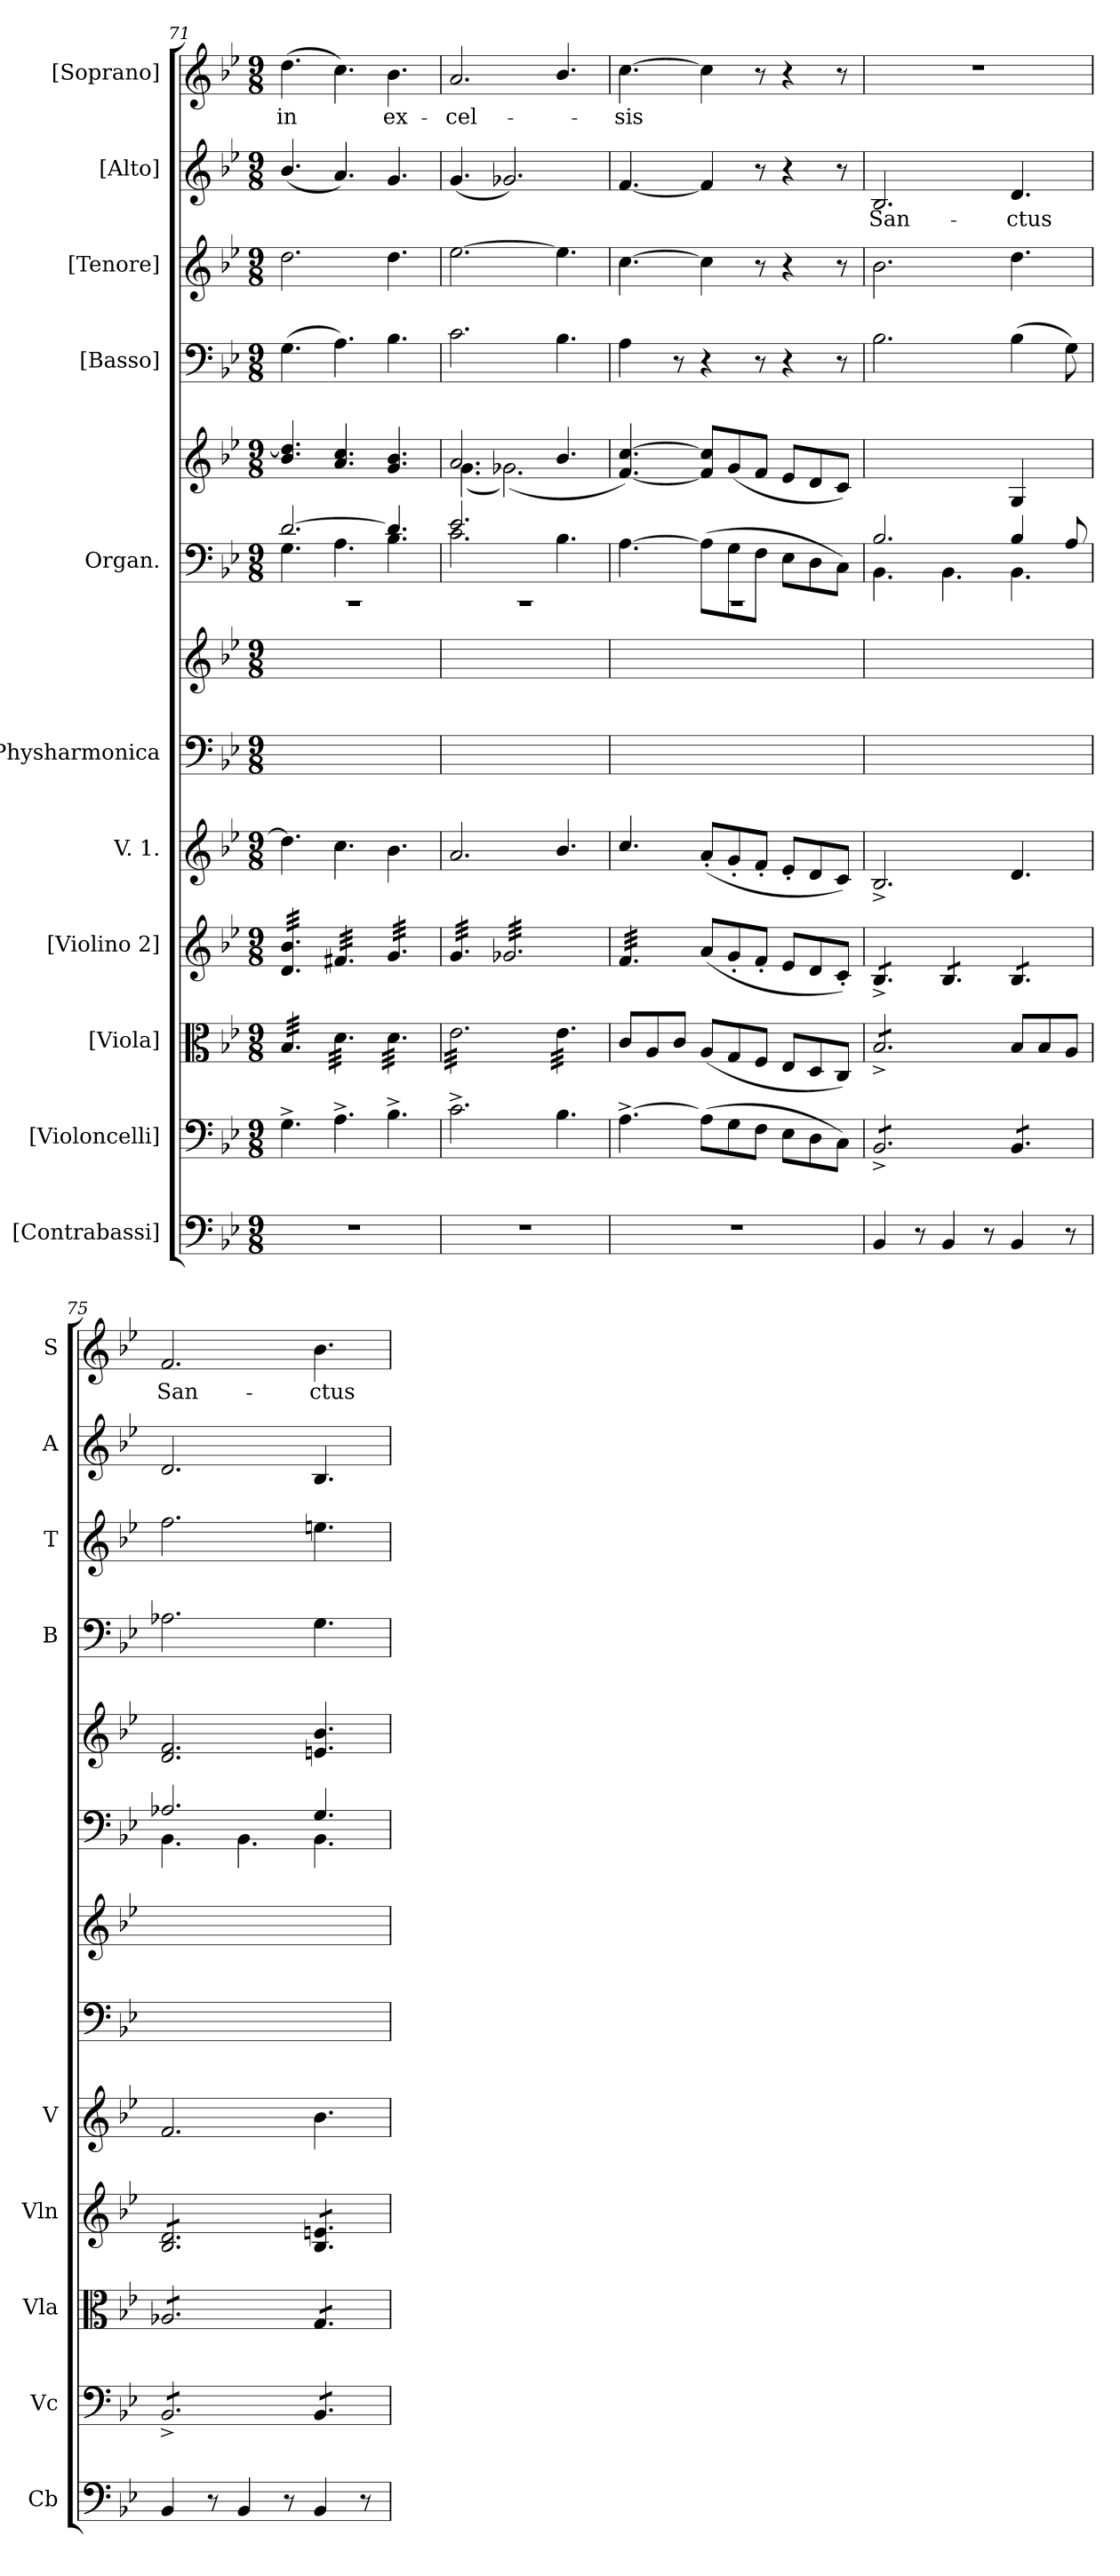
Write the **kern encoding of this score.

**kern	**kern	**kern	**kern	**kern	**kern	**kern	**kern	**kern	**kern	**kern	**kern	**text	**kern	**text
*part11	*part10	*part9	*part8	*part7	*part6	*part6	*part5	*part5	*part4	*part3	*part2	*part2	*part1	*part1
*staff13	*staff12	*staff11	*staff10	*staff9	*staff8	*staff7	*staff6	*staff5	*staff4	*staff3	*staff2	*staff2	*staff1	*staff1
*I"[Contrabassi]	*I"[Violoncelli]	*I"[Viola]	*I"[Violino 2]	*I"V. 1.	*I"Physharmonica	*	*I"Organ.	*	*I"[Basso]	*I"[Tenore]	*I"[Alto]	*	*I"[Soprano]	*
*I'Cb	*I'Vc	*I'Vla	*I'Vln	*I'V	*	*	*	*	*I'B	*I'T	*I'A	*	*I'S	*
*clefF4	*clefF4	*clefC3	*clefG2	*clefG2	*clefF4	*clefG2	*clefF4	*clefG2	*clefF4	*clefG2	*clefG2	*	*clefG2	*
*	*	*	*	*	*	*	*	*	*	*ITrd7c12	*	*	*	*
*k[b-e-]	*k[b-e-]	*k[b-e-]	*k[b-e-]	*k[b-e-]	*k[b-e-]	*k[b-e-]	*k[b-e-]	*k[b-e-]	*k[b-e-]	*k[b-e-]	*k[b-e-]	*	*k[b-e-]	*
*B-:	*B-:	*B-:	*B-:	*B-:	*B-:	*B-:	*B-:	*B-:	*B-:	*B-:	*B-:	*	*B-:	*
*M9/8	*M9/8	*M9/8	*M9/8	*M9/8	*M9/8	*M9/8	*M9/8	*M9/8	*M9/8	*M9/8	*M9/8	*	*M9/8	*
=71	=71	=71	=71	=71	=71	=71	=71	=71	=71	=71	=71	=71	=71	=71
!LO:N:vis=1.	!	!	!	!	!	!	!	!	!	!	!	!	!	!
*	*	*	*	*	*	*	*^	*	*	*	*	*	*	*
*	*	*	*	*	*	*	*	*^	*	*	*	*	*	*	*
*	*	*tremolo	*	*	*	*	*	*	*	*	*	*	*	*	*	*
*	*	*	*tremolo	*	*	*	*	*	*	*	*	*	*	*	*	*
8%9r	4.G^\	32B-/LLL	32d/ 32b-/LLL	4.dd\]	8%9ryy	8%9ryy	[2.d/	8%9rCC	4.G\	4.b-/ 4.dd]/	(4.G\	2.d\	(4.b-/	.	(4.dd\	in
.	.	32B-/	32d/ 32b-/	.	.	.	.	.	.	.	.	.	.	.	.	.
.	.	32B-/	32d/ 32b-/	.	.	.	.	.	.	.	.	.	.	.	.	.
.	.	32B-/	32d/ 32b-/	.	.	.	.	.	.	.	.	.	.	.	.	.
.	.	32B-/	32d/ 32b-/	.	.	.	.	.	.	.	.	.	.	.	.	.
.	.	32B-/	32d/ 32b-/	.	.	.	.	.	.	.	.	.	.	.	.	.
.	.	32B-/	32d/ 32b-/	.	.	.	.	.	.	.	.	.	.	.	.	.
.	.	32B-/	32d/ 32b-/	.	.	.	.	.	.	.	.	.	.	.	.	.
.	.	32B-/	32d/ 32b-/	.	.	.	.	.	.	.	.	.	.	.	.	.
.	.	32B-/	32d/ 32b-/	.	.	.	.	.	.	.	.	.	.	.	.	.
.	.	32B-/	32d/ 32b-/	.	.	.	.	.	.	.	.	.	.	.	.	.
.	.	32B-/JJJ	32d/ 32b-/JJJ	.	.	.	.	.	.	.	.	.	.	.	.	.
.	4.A^\	32d\LLL	32f#X/LLL	4.cc\	.	.	.	.	4.A\	4.a/ 4.cc/	4.A\)	.	4.a/)	.	4.cc\)	.
.	.	32d\	32f#X/	.	.	.	.	.	.	.	.	.	.	.	.	.
.	.	32d\	32f#X/	.	.	.	.	.	.	.	.	.	.	.	.	.
.	.	32d\	32f#X/	.	.	.	.	.	.	.	.	.	.	.	.	.
.	.	32d\	32f#X/	.	.	.	.	.	.	.	.	.	.	.	.	.
.	.	32d\	32f#X/	.	.	.	.	.	.	.	.	.	.	.	.	.
.	.	32d\	32f#X/	.	.	.	.	.	.	.	.	.	.	.	.	.
.	.	32d\	32f#X/	.	.	.	.	.	.	.	.	.	.	.	.	.
.	.	32d\	32f#X/	.	.	.	.	.	.	.	.	.	.	.	.	.
.	.	32d\	32f#X/	.	.	.	.	.	.	.	.	.	.	.	.	.
.	.	32d\	32f#X/	.	.	.	.	.	.	.	.	.	.	.	.	.
.	.	32d\JJJ	32f#X/JJJ	.	.	.	.	.	.	.	.	.	.	.	.	.
.	4.B-^\	32d\LLL	32g/LLL	4.b-\	.	.	4.d/]	.	4.B-\	4.g/ 4.b-/	4.B-\	4.d\	4.g/	.	4.b-\	ex-
.	.	32d\	32g/	.	.	.	.	.	.	.	.	.	.	.	.	.
.	.	32d\	32g/	.	.	.	.	.	.	.	.	.	.	.	.	.
.	.	32d\	32g/	.	.	.	.	.	.	.	.	.	.	.	.	.
.	.	32d\	32g/	.	.	.	.	.	.	.	.	.	.	.	.	.
.	.	32d\	32g/	.	.	.	.	.	.	.	.	.	.	.	.	.
.	.	32d\	32g/	.	.	.	.	.	.	.	.	.	.	.	.	.
.	.	32d\	32g/	.	.	.	.	.	.	.	.	.	.	.	.	.
.	.	32d\	32g/	.	.	.	.	.	.	.	.	.	.	.	.	.
.	.	32d\	32g/	.	.	.	.	.	.	.	.	.	.	.	.	.
.	.	32d\	32g/	.	.	.	.	.	.	.	.	.	.	.	.	.
.	.	32d\JJJ	32g/JJJ	.	.	.	.	.	.	.	.	.	.	.	.	.
=72	=72	=72	=72	=72	=72	=72	=72	=72	=72	=72	=72	=72	=72	=72	=72	=72
!LO:N:vis=1.	!	!	!	!	!	!	!	!	!	!	!	!	!	!	!	!LO:LY:color=grey
*	*	*	*	*	*	*	*	*	*	*^	*	*	*	*	*	*
8%9r	2.c^\	32e-\LLL	32g/LLL	2.a/	8%9ryy	8%9ryy	2.e-/	8%9rCC	2.c\	2.a/	(4.g\	2.c\	[2.e-\	(4.g/	.	2.a/	-cel-
.	.	32e-\	32g/	.	.	.	.	.	.	.	.	.	.	.	.	.	.
.	.	32e-\	32g/	.	.	.	.	.	.	.	.	.	.	.	.	.	.
.	.	32e-\	32g/	.	.	.	.	.	.	.	.	.	.	.	.	.	.
.	.	32e-\	32g/	.	.	.	.	.	.	.	.	.	.	.	.	.	.
.	.	32e-\	32g/	.	.	.	.	.	.	.	.	.	.	.	.	.	.
.	.	32e-\	32g/	.	.	.	.	.	.	.	.	.	.	.	.	.	.
.	.	32e-\	32g/	.	.	.	.	.	.	.	.	.	.	.	.	.	.
.	.	32e-\	32g/	.	.	.	.	.	.	.	.	.	.	.	.	.	.
.	.	32e-\	32g/	.	.	.	.	.	.	.	.	.	.	.	.	.	.
.	.	32e-\	32g/	.	.	.	.	.	.	.	.	.	.	.	.	.	.
.	.	32e-\	32g/JJJ	.	.	.	.	.	.	.	.	.	.	.	.	.	.
.	.	32e-\	32g-X/LLL	.	.	.	.	.	.	.	(2.g-X\)	.	.	2.g-X/)	.	.	.
.	.	32e-\	32g-X/	.	.	.	.	.	.	.	.	.	.	.	.	.	.
.	.	32e-\	32g-X/	.	.	.	.	.	.	.	.	.	.	.	.	.	.
.	.	32e-\	32g-X/	.	.	.	.	.	.	.	.	.	.	.	.	.	.
.	.	32e-\	32g-X/	.	.	.	.	.	.	.	.	.	.	.	.	.	.
.	.	32e-\	32g-X/	.	.	.	.	.	.	.	.	.	.	.	.	.	.
.	.	32e-\	32g-X/	.	.	.	.	.	.	.	.	.	.	.	.	.	.
.	.	32e-\	32g-X/	.	.	.	.	.	.	.	.	.	.	.	.	.	.
.	.	32e-\	32g-X/	.	.	.	.	.	.	.	.	.	.	.	.	.	.
.	.	32e-\	32g-X/	.	.	.	.	.	.	.	.	.	.	.	.	.	.
.	.	32e-\	32g-X/	.	.	.	.	.	.	.	.	.	.	.	.	.	.
.	.	32e-\JJJ	32g-X/	.	.	.	.	.	.	.	.	.	.	.	.	.	.
.	4.B-\	32e-\LLL	32g-X/	4.b-/	.	.	4.ryy	.	4.B-\	4.b-/	.	4.B-\	4.e-\]	.	.	4.b-/	.
.	.	32e-\	32g-X/	.	.	.	.	.	.	.	.	.	.	.	.	.	.
.	.	32e-\	32g-X/	.	.	.	.	.	.	.	.	.	.	.	.	.	.
.	.	32e-\	32g-X/	.	.	.	.	.	.	.	.	.	.	.	.	.	.
.	.	32e-\	32g-X/	.	.	.	.	.	.	.	.	.	.	.	.	.	.
.	.	32e-\	32g-X/	.	.	.	.	.	.	.	.	.	.	.	.	.	.
.	.	32e-\	32g-X/	.	.	.	.	.	.	.	.	.	.	.	.	.	.
.	.	32e-\	32g-X/	.	.	.	.	.	.	.	.	.	.	.	.	.	.
.	.	32e-\	32g-X/	.	.	.	.	.	.	.	.	.	.	.	.	.	.
.	.	32e-\	32g-X/	.	.	.	.	.	.	.	.	.	.	.	.	.	.
.	.	32e-\	32g-X/	.	.	.	.	.	.	.	.	.	.	.	.	.	.
.	.	32e-\JJJ	32g-X/JJJ	.	.	.	.	.	.	.	.	.	.	.	.	.	.
*	*	*Xtremolo	*	*	*	*	*	*	*	*	*	*	*	*	*	*	*
*	*	*	*	*	*	*	*	*	*	*v	*v	*	*	*	*	*	*
=73	=73	=73	=73	=73	=73	=73	=73	=73	=73	=73	=73	=73	=73	=73	=73	=73
!LO:N:vis=1.	!	!	!	!	!	!	!	!	!	!	!	!	!	!	!	!LO:LY:color=grey
*	*	*	*	*	*	*	*	*v	*v	*	*	*	*	*	*	*
8%9r	[4.A^\	8c/L	32f/LLL	4.cc/	8%9ryy	8%9ryy	[4.A\	8%9rCC	[4.f/ [4.cc/)	4A\	[4.c\	[4.f/	.	[4.cc\	-sis
.	.	.	32f/	.	.	.	.	.	.	.	.	.	.	.	.
.	.	.	32f/	.	.	.	.	.	.	.	.	.	.	.	.
.	.	.	32f/	.	.	.	.	.	.	.	.	.	.	.	.
.	.	8A/	32f/	.	.	.	.	.	.	.	.	.	.	.	.
.	.	.	32f/	.	.	.	.	.	.	.	.	.	.	.	.
.	.	.	32f/	.	.	.	.	.	.	.	.	.	.	.	.
.	.	.	32f/	.	.	.	.	.	.	.	.	.	.	.	.
.	.	8c/J	32f/	.	.	.	.	.	.	8r	.	.	.	.	.
.	.	.	32f/	.	.	.	.	.	.	.	.	.	.	.	.
.	.	.	32f/	.	.	.	.	.	.	.	.	.	.	.	.
.	.	.	32f/JJJ	.	.	.	.	.	.	.	.	.	.	.	.
*	*	*	*Xtremolo	*	*	*	*	*	*	*	*	*	*	*	*
.	(8A\L]	(8A/L	(8a/L	(8a'/L	.	.	(8A\L]	.	8f]/ 8cc]/L	4r	4c\]	4f/]	.	4cc\]	.
.	8G\	8G/	8g'/	8g'/	.	.	8G\	.	(8g/	.	.	.	.	.	.
.	8F\J	8F/J	8f'/J	8f'/J	.	.	8F\J	.	8f/J	8r	8r	8r	.	8r	.
.	8E-\L	8E-/L	8e-/L	8e-'/L	.	.	8E-\L	.	8e-/L	4r	4r	4r	.	4r	.
.	8D\	8D/	8d/	8d/	.	.	8D\	.	8d/	.	.	.	.	.	.
.	8C\J)	8C/J)	8c'/J)	8c/J)	.	.	8C\J)	.	8c/J)	8r	8r	8r	.	8r	.
=74	=74	=74	=74	=74	=74	=74	=74	=74	=74	=74	=74	=74	=74	=74	=74
!	!	!	!	!	!	!	!	!	!	!	!	!	!LO:LY:color=grey	!LO:N:vis=1.	!
*	*tremolo	*	*	*	*	*	*	*	*	*	*	*	*	*	*
*	*	*tremolo	*	*	*	*	*	*	*	*	*	*	*	*	*
*	*	*	*tremolo	*	*	*	*	*	*	*	*	*	*	*	*
4BB-/	8BB-^/L	8B-^/L	8B-^/L	2.B-^/	8%9ryy	8%9ryy	2.B-/	4.BB-\	2.ryy	2.B-\	2.B-\	2.B-/	San-	8%9r	.
.	8BB-^/	8B-^/	8B-^/	.	.	.	.	.	.	.	.	.	.	.	.
8r	8BB-^/	8B-^/	8B-^/J	.	.	.	.	.	.	.	.	.	.	.	.
4BB-/	8BB-^/	8B-^/	8B-/L	.	.	.	.	4.BB-\	.	.	.	.	.	.	.
.	8BB-^/	8B-^/	8B-/	.	.	.	.	.	.	.	.	.	.	.	.
8r	8BB-^/J	8B-^/J	8B-/J	.	.	.	.	.	.	.	.	.	.	.	.
*	*	*Xtremolo	*	*	*	*	*	*	*	*	*	*	*	*	*
!	!	!	!	!	!	!	!	!	!LO:N:vis=4	!	!	!	!LO:LY:color=grey	!	!
4BB-/	8BB-/L	8B-/L	8B-/L	4.d/	.	.	4B-/	4.BB-\	4.G/	(4B-\	4.d\	4.d/	-ctus	.	.
.	8BB-/	8B-/	8B-/	.	.	.	.	.	.	.	.	.	.	.	.
8r	8BB-/J	8A/J	8B-/J	.	.	.	8A/	.	.	8G\)	.	.	.	.	.
=75	=75	=75	=75	=75	=75	=75	=75	=75	=75	=75	=75	=75	=75	=75	=75
!	!	!	!	!	!	!	!	!	!	!	!	!	!	!	!LO:LY:color=grey
*	*	*tremolo	*	*	*	*	*	*	*	*	*	*	*	*	*
4BB-/	8BB-^/L	8A-X/L	8B-/ 8d/L	2.f/	8%9ryy	8%9ryy	2.A-X/	4.BB-\	2.d/ 2.f/	2.A-X\	2.f\	2.d/	.	2.f/	San-
.	8BB-^/	8A-X/	8B-/ 8d/	.	.	.	.	.	.	.	.	.	.	.	.
8r	8BB-^/	8A-X/	8B-/ 8d/	.	.	.	.	.	.	.	.	.	.	.	.
4BB-/	8BB-^/	8A-X/	8B-/ 8d/	.	.	.	.	4.BB-\	.	.	.	.	.	.	.
.	8BB-^/	8A-X/	8B-/ 8d/	.	.	.	.	.	.	.	.	.	.	.	.
8r	8BB-^/J	8A-X/J	8B-/ 8d/J	.	.	.	.	.	.	.	.	.	.	.	.
!	!	!	!	!	!	!	!	!	!	!	!	!	!	!	!LO:LY:color=grey
4BB-/	8BB-/L	8G/L	8B-/ 8en/L	4.b-\	.	.	4.G/	4.BB-\	4.en/ 4.b-/	4.G\	4.en\	4.B-/	.	4.b-\	-ctus
.	8BB-/	8G/	8B-/ 8en/	.	.	.	.	.	.	.	.	.	.	.	.
8r	8BB-/J	8G/J	8B-/ 8en/J	.	.	.	.	.	.	.	.	.	.	.	.
*	*	*	*Xtremolo	*	*	*	*	*	*	*	*	*	*	*	*
*	*	*Xtremolo	*	*	*	*	*	*	*	*	*	*	*	*	*
*	*Xtremolo	*	*	*	*	*	*	*	*	*	*	*	*	*	*
*	*	*	*	*	*	*	*v	*v	*	*	*	*	*	*	*
=	=	=	=	=	=	=	=	=	=	=	=	=	=	=
*-	*-	*-	*-	*-	*-	*-	*-	*-	*-	*-	*-	*-	*-	*-
